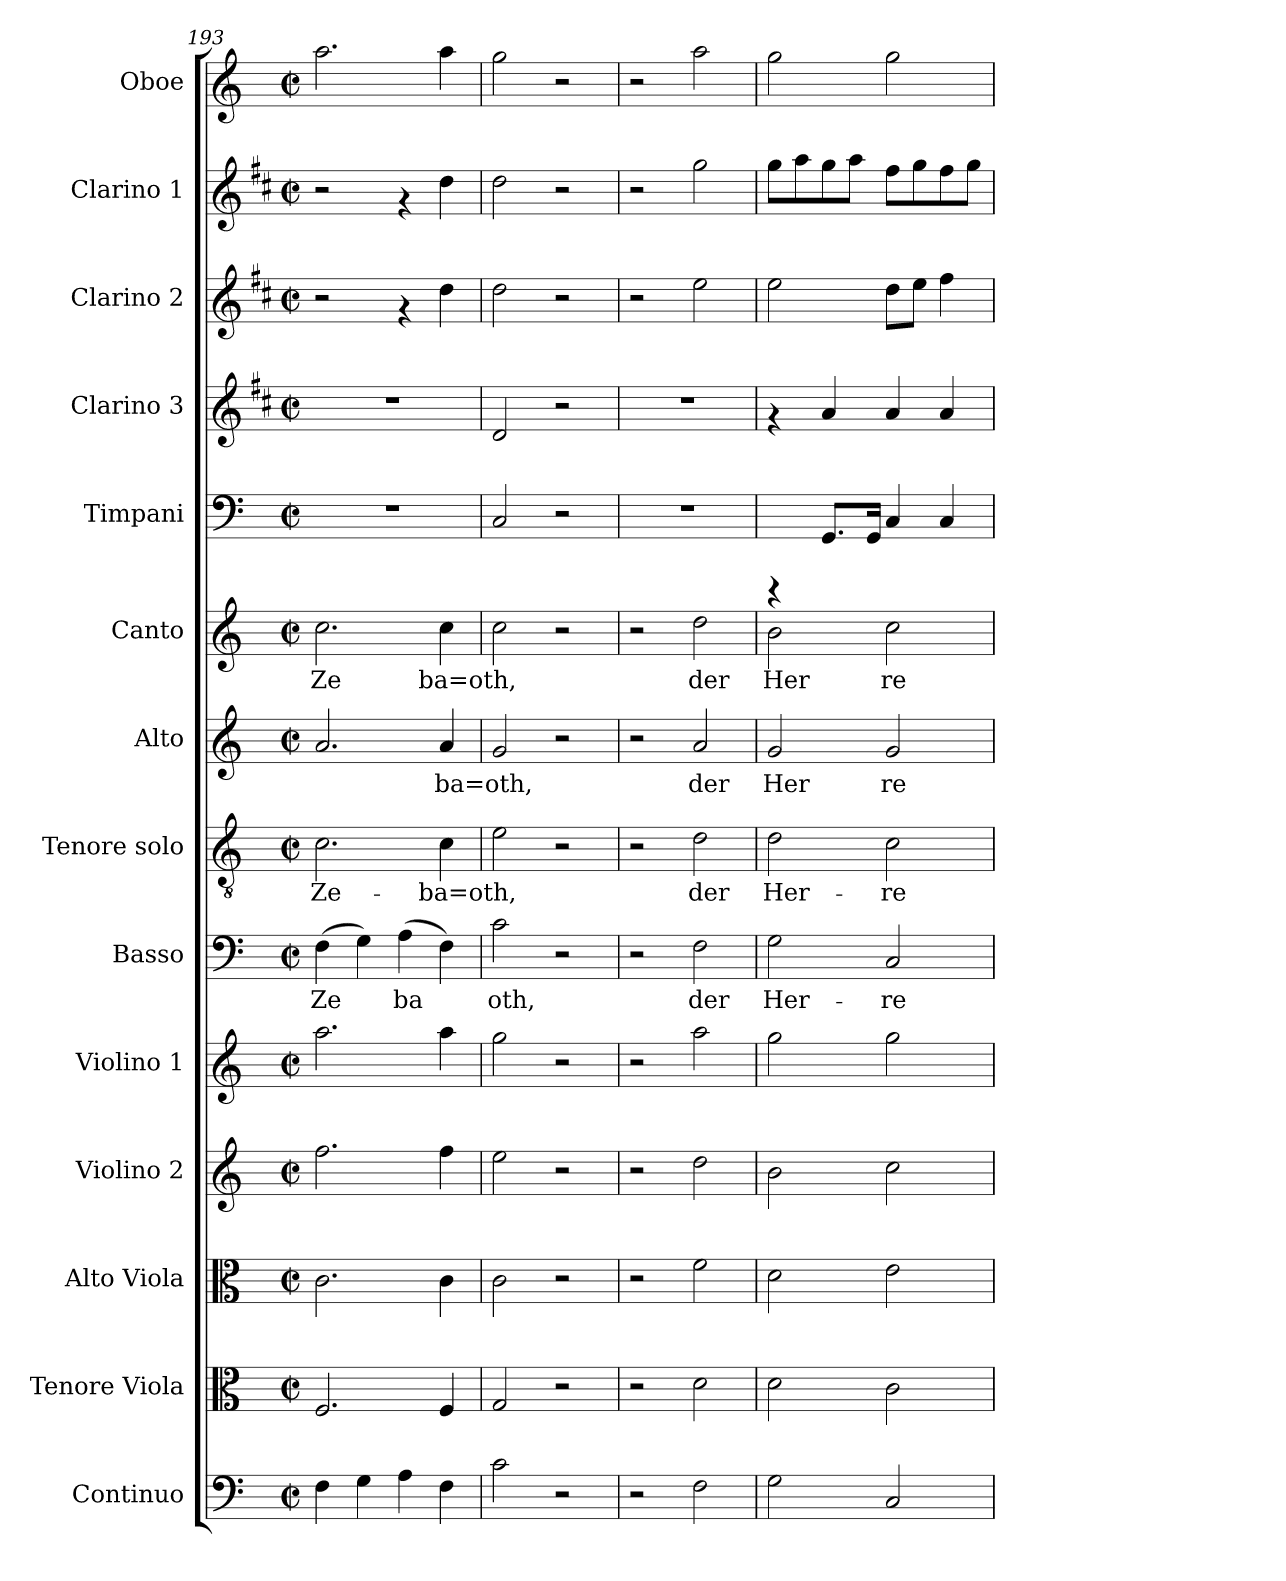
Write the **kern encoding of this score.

**kern	**kern	**kern	**kern	**kern	**kern	**text	**kern	**text	**kern	**text	**kern	**text	**kern	**kern	**kern	**kern	**kern
*part14	*part13	*part12	*part11	*part10	*part9	*part9	*part8	*part8	*part7	*part7	*part6	*part6	*part5	*part4	*part3	*part2	*part1
*staff14	*staff13	*staff12	*staff11	*staff10	*staff9	*staff9	*staff8	*staff8	*staff7	*staff7	*staff6	*staff6	*staff5	*staff4	*staff3	*staff2	*staff1
*I"Continuo	*I"Tenore Viola	*I"Alto Viola	*I"Violino 2	*I"Violino 1	*I"Basso	*	*I"Tenore solo	*	*I"Alto	*	*I"Canto	*	*I"Timpani	*I"Clarino 3	*I"Clarino 2	*I"Clarino 1	*I"Oboe
*I'Continuo	*I'Tenore Viola	*I'Alto Viola	*I'Violino 2	*I'Violino 1	*I'Basso	*	*I'Tenore	*	*I'Alto	*	*I'Canto	*	*I'Timpani	*I'Clarino 3	*I'Clarino 2	*I'Clarino 1	*I'Oboe
*clefF4	*clefC3	*clefC3	*clefG2	*clefG2	*clefF4	*	*clefGv2	*	*clefG2	*	*clefG2	*	*clefF4	*clefG2	*clefG2	*clefG2	*clefG2
*	*	*	*	*	*	*	*	*	*	*	*	*	*	*ITrd1c2	*ITrd1c2	*ITrd1c2	*
*k[]	*k[]	*k[]	*k[]	*k[]	*k[]	*	*k[]	*	*k[]	*	*k[]	*	*k[]	*k[]	*k[]	*k[]	*k[]
*C:	*C:	*C:	*C:	*C:	*C:	*	*C:	*	*C:	*	*C:	*	*C:	*C:	*C:	*C:	*C:
*M2/2	*M2/2	*M2/2	*M2/2	*M2/2	*M2/2	*	*M2/2	*	*M2/2	*	*M2/2	*	*M2/2	*M2/2	*M2/2	*M2/2	*M2/2
*met(c|)	*met(c|)	*met(c|)	*met(c|)	*met(c|)	*met(c|)	*	*met(c|)	*	*met(c|)	*	*met(c|)	*	*met(c|)	*met(c|)	*met(c|)	*met(c|)	*met(c|)
=193	=193	=193	=193	=193	=193	=193	=193	=193	=193	=193	=193	=193	=193	=193	=193	=193	=193
!	!	!	!	!	!	!LO:LY:b:cj	!	!LO:LY:b	!	!LO:LY:b:cj	!	!LO:LY:b:cj	!	!	!	!	!
4F\	2.F/	2.c\	2.ff\	2.aa\	(>4F\	Ze-	2.c\	Ze-	2.a/	.	2.cc\	Ze	1r	1r	2r	2r	2.aa\
!	!	!	!	!	!	!LO:LY:b:cj	!	!	!	!	!	!	!	!	!	!	!
4G\	.	.	.	.	4G\)	--	.	.	.	.	.	.	.	.	.	.	.
!	!	!	!	!	!	!LO:LY:b:cj	!	!	!	!	!	!	!	!	!	!	!
4A\	.	.	.	.	(>4A\	-ba-	.	.	.	.	.	.	.	.	4rf	4rf	.
!	!	!	!	!	!	!LO:LY:b:cj	!	!LO:LY:b	!	!LO:LY:b:cj	!	!LO:LY:b:cj	!	!	!	!	!
4F\	4F/	4c\	4ff\	4aa\	4F\)	--	4c\	-ba=oth,	4a/	ba=oth,	4cc\	ba=oth,	.	.	4cc\	4cc\	4aa\
=194	=194	=194	=194	=194	=194	=194	=194	=194	=194	=194	=194	=194	=194	=194	=194	=194	=194
!	!	!	!	!	!	!LO:LY:b:cj	!	!LO:LY:b	!	!LO:LY:b:cj	!	!LO:LY:b:cj	!	!	!	!	!
2c\	2G/	2c\	2ee\	2gg\	2c\	-oth,	2e\	.	2g/	.	2cc\	.	2C/	2c/	2cc\	2cc\	2gg\
2r	2r	2r	2r	2r	2r	.	2r	.	2r	.	2r	.	2r	2r	2r	2r	2r
=195	=195	=195	=195	=195	=195	=195	=195	=195	=195	=195	=195	=195	=195	=195	=195	=195	=195
2r	2r	2r	2r	2r	2r	.	2r	.	2r	.	2r	.	1r	1r	2r	2r	2r
!	!	!	!	!	!	!LO:LY:b:cj	!	!LO:LY:b	!	!LO:LY:b:cj	!	!LO:LY:b:cj	!	!	!	!	!
2F\	2d\	2f\	2dd\	2aa\	2F\	der	2d\	der	2a/	der	2dd\	der	.	.	2dd\	2ff\	2aa\
=196	=196	=196	=196	=196	=196	=196	=196	=196	=196	=196	=196	=196	=196	=196	=196	=196	=196
!	!	!	!	!	!	!LO:LY:b:cj	!	!LO:LY:b	!	!LO:LY:b:cj	!	!LO:LY:b:cj	!	!	!	!	!
2G\	2d\	2d\	2b\	2gg\	2G\	Her-	2d\	Her-	2g/	Her	2b\	Her	4rCCC	4rf	2dd\	8ff\L	2gg\
.	.	.	.	.	.	.	.	.	.	.	.	.	.	.	.	8gg\	.
.	.	.	.	.	.	.	.	.	.	.	.	.	8.GG/L	4g/	.	8ff\	.
.	.	.	.	.	.	.	.	.	.	.	.	.	.	.	.	8gg\J	.
.	.	.	.	.	.	.	.	.	.	.	.	.	16GG/J	.	.	.	.
!	!	!	!	!	!	!LO:LY:b:cj	!	!LO:LY:b	!	!LO:LY:b:cj	!	!LO:LY:b:cj	!	!	!	!	!
2C/	2c\	2e\	2cc\	2gg\	2C/	-re	2c\	-re	2g/	re	2cc\	re	4C/	4g/	8cc\L	8ee\L	2gg\
.	.	.	.	.	.	.	.	.	.	.	.	.	.	.	8dd\J	8ff\	.
.	.	.	.	.	.	.	.	.	.	.	.	.	4C/	4g/	4ee\	8ee\	.
.	.	.	.	.	.	.	.	.	.	.	.	.	.	.	.	8ff\J	.
=	=	=	=	=	=	=	=	=	=	=	=	=	=	=	=	=	=
*-	*-	*-	*-	*-	*-	*-	*-	*-	*-	*-	*-	*-	*-	*-	*-	*-	*-
